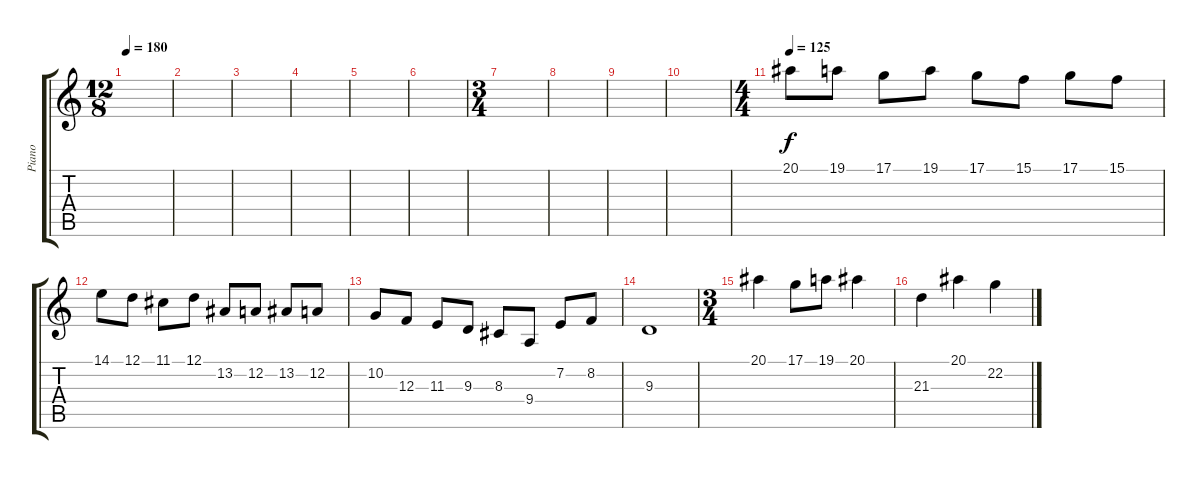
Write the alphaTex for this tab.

\track ("Piano" "Piano") {instrument acousticgrandpiano}
\staff {score tabs}
\tuning (D4 A3 F3 C3 G2 D2) {hide}
\ts (12 8)
\tempo 180
\clef g2
\ks c
|
|
|
|
|
|
\ts (3 4)
|
|
|
|
\ts (4 4)
\tempo 137
\tempo 125
20.1.8 19.1.8 17.1.8 19.1.8 17.1.8 15.1.8 17.1.8 15.1.8 |
14.1.8 12.1.8 11.1.8 12.1.8 13.2.8 12.2.8 13.2.8 12.2.8 |
10.2.8 12.3.8 11.3.8 9.3.8 8.3.8 9.4.8 7.2.8 8.2.8 |
9.3.1 |
\ts (3 4)
20.1.4 17.1.8 19.1.8 20.1.4 |
21.3.4 20.1.4 22.2.4
